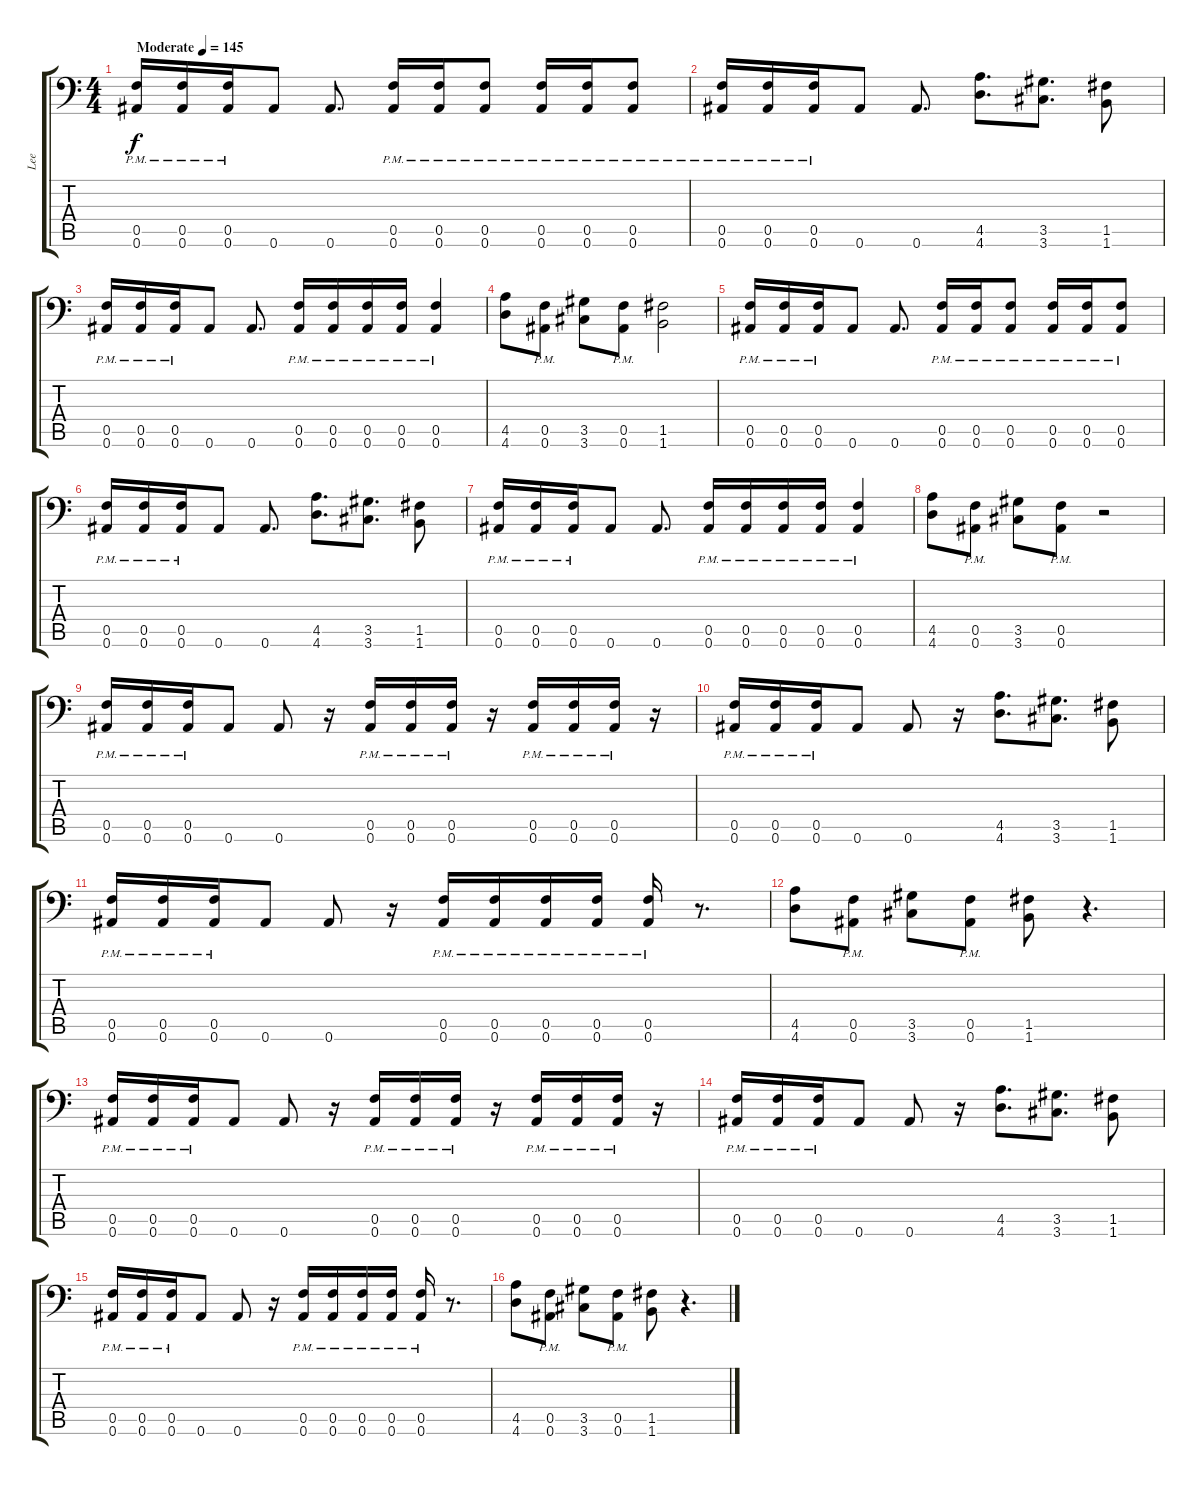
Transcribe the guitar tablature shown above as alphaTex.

\track ("Lee" "Lee") {instrument distortionguitar}
\staff {score tabs}
\tuning (C4 G3 Eb3 Bb2 F2 Bb1) {hide}
\ts (4 4)
\tempo (145 "Moderate")
\clef f4
\ks c
(0.5{pm} 0.6{pm}).16{dy f instrument distortionguitar} (0.5{pm} 0.6{pm}).16 (0.5{pm} 0.6{pm}).16 0.6.8 0.6.8{d} (0.5{pm} 0.6{pm}).16 (0.5{pm} 0.6{pm}).16 (0.5{pm} 0.6{pm}).8 (0.5{pm} 0.6{pm}).16 (0.5{pm} 0.6{pm}).16 (0.5{pm} 0.6{pm}).8 |
(0.5{pm} 0.6{pm}).16 (0.5{pm} 0.6{pm}).16 (0.5{pm} 0.6{pm}).16 0.6.8 0.6.8{d} (4.5 4.6).8{d} (3.5 3.6).8{d} (1.5 1.6).8 |
(0.5{pm} 0.6{pm}).16 (0.5{pm} 0.6{pm}).16 (0.5{pm} 0.6{pm}).16 0.6.8 0.6.8{d} (0.5{pm} 0.6{pm}).16 (0.5{pm} 0.6{pm}).16 (0.5{pm} 0.6{pm}).16 (0.5{pm} 0.6{pm}).16 (0.5{pm} 0.6{pm}).4 |
(4.5 4.6).8 (0.5{pm} 0.6{pm}).8 (3.5 3.6).8 (0.5{pm} 0.6{pm}).8 (1.5 1.6).2 |
(0.5{pm} 0.6{pm}).16 (0.5{pm} 0.6{pm}).16 (0.5{pm} 0.6{pm}).16 0.6.8 0.6.8{d} (0.5{pm} 0.6{pm}).16 (0.5{pm} 0.6{pm}).16 (0.5{pm} 0.6{pm}).8 (0.5{pm} 0.6{pm}).16 (0.5{pm} 0.6{pm}).16 (0.5{pm} 0.6{pm}).8 |
(0.5{pm} 0.6{pm}).16 (0.5{pm} 0.6{pm}).16 (0.5{pm} 0.6{pm}).16 0.6.8 0.6.8{d} (4.5 4.6).8{d} (3.5 3.6).8{d} (1.5 1.6).8 |
(0.5{pm} 0.6{pm}).16 (0.5{pm} 0.6{pm}).16 (0.5{pm} 0.6{pm}).16 0.6.8 0.6.8{d} (0.5{pm} 0.6{pm}).16 (0.5{pm} 0.6{pm}).16 (0.5{pm} 0.6{pm}).16 (0.5{pm} 0.6{pm}).16 (0.5{pm} 0.6{pm}).4 |
(4.5 4.6).8 (0.5{pm} 0.6{pm}).8 (3.5 3.6).8 (0.5{pm} 0.6{pm}).8 r.2 |
(0.5{pm} 0.6{pm}).16 (0.5{pm} 0.6{pm}).16 (0.5{pm} 0.6{pm}).16 0.6.8 0.6.8 r.16 (0.5{pm} 0.6{pm}).16 (0.5{pm} 0.6{pm}).16 (0.5{pm} 0.6{pm}).16 r.16 (0.5{pm} 0.6{pm}).16 (0.5{pm} 0.6{pm}).16 (0.5{pm} 0.6{pm}).16 r.16 |
(0.5{pm} 0.6{pm}).16 (0.5{pm} 0.6{pm}).16 (0.5{pm} 0.6{pm}).16 0.6.8 0.6.8 r.16 (4.5 4.6).8{d} (3.5 3.6).8{d} (1.5 1.6).8 |
(0.5{pm} 0.6{pm}).16 (0.5{pm} 0.6{pm}).16 (0.5{pm} 0.6{pm}).16 0.6.8 0.6.8 r.16 (0.5{pm} 0.6{pm}).16 (0.5{pm} 0.6{pm}).16 (0.5{pm} 0.6{pm}).16 (0.5{pm} 0.6{pm}).16 (0.5{pm} 0.6{pm}).16 r.8{d} |
(4.5 4.6).8 (0.5{pm} 0.6{pm}).8 (3.5 3.6).8 (0.5{pm} 0.6{pm}).8 (1.5 1.6).8 r.4{d} |
(0.5{pm} 0.6{pm}).16 (0.5{pm} 0.6{pm}).16 (0.5{pm} 0.6{pm}).16 0.6.8 0.6.8 r.16 (0.5{pm} 0.6{pm}).16 (0.5{pm} 0.6{pm}).16 (0.5{pm} 0.6{pm}).16 r.16 (0.5{pm} 0.6{pm}).16 (0.5{pm} 0.6{pm}).16 (0.5{pm} 0.6{pm}).16 r.16 |
(0.5{pm} 0.6{pm}).16 (0.5{pm} 0.6{pm}).16 (0.5{pm} 0.6{pm}).16 0.6.8 0.6.8 r.16 (4.5 4.6).8{d} (3.5 3.6).8{d} (1.5 1.6).8 |
(0.5{pm} 0.6{pm}).16 (0.5{pm} 0.6{pm}).16 (0.5{pm} 0.6{pm}).16 0.6.8 0.6.8 r.16 (0.5{pm} 0.6{pm}).16 (0.5{pm} 0.6{pm}).16 (0.5{pm} 0.6{pm}).16 (0.5{pm} 0.6{pm}).16 (0.5{pm} 0.6{pm}).16 r.8{d} |
(4.5 4.6).8 (0.5{pm} 0.6{pm}).8 (3.5 3.6).8 (0.5{pm} 0.6{pm}).8 (1.5 1.6).8 r.4{d}
